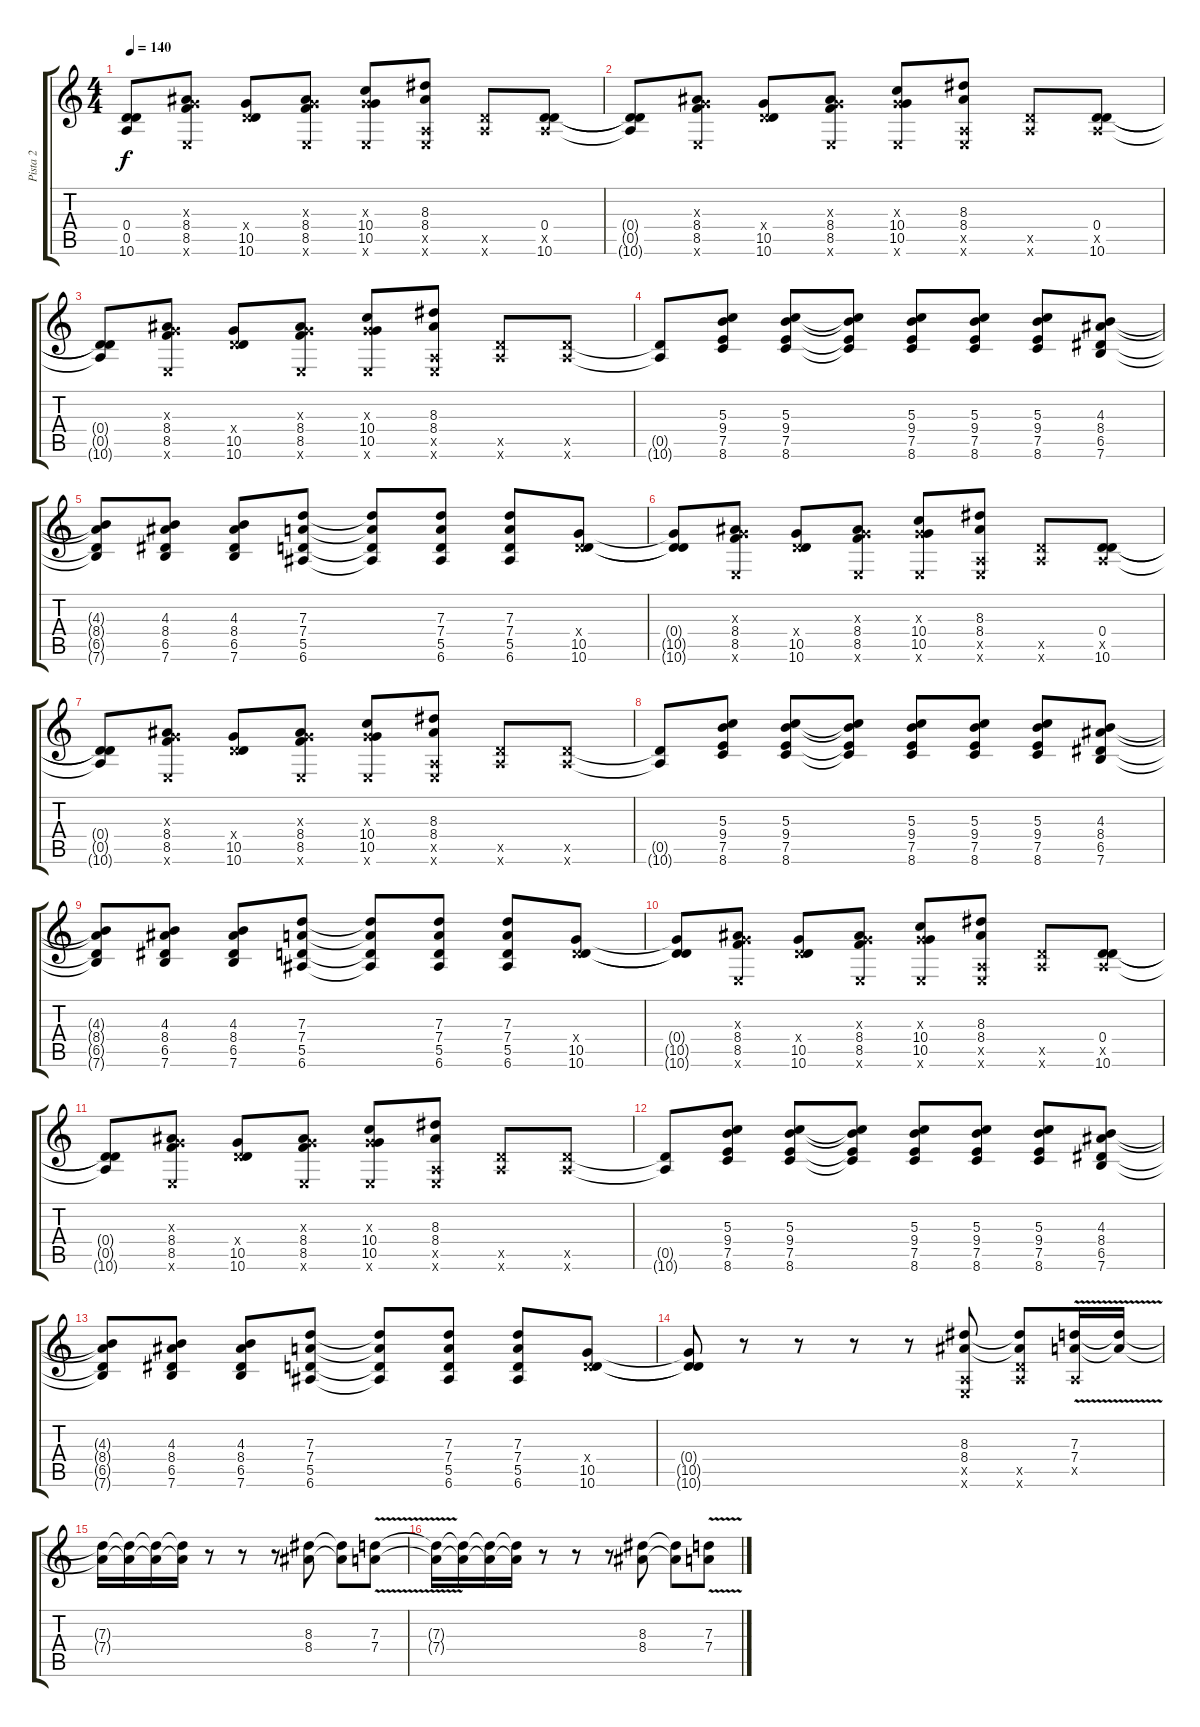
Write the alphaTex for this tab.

\track ("Pista 2" "Pista 2") {instrument distortionguitar}
\staff {score tabs}
\tuning (E4 B3 G3 D3 A2 E2) {hide}
\ts (4 4)
\tempo 140
\clef g2
\ks c
(0.4{t} 0.5{t} 10.6{t}).8{dy f} (0.3{x} 8.4 8.5 0.6{x}).8 (0.4{x} 10.5 10.6).8 (0.3{x} 8.4 8.5 0.6{x}).8 (0.3{x} 10.4 10.5 0.6{x}).8 (8.3 8.4 0.5{x} 0.6{x}).8 (0.5{x} 10.6{x}).8 (0.4 0.5{x} 10.6).8 |
(0.4{t} 0.5{t} 10.6{t}).8 (0.3{x} 8.4 8.5 0.6{x}).8 (0.4{x} 10.5 10.6).8 (0.3{x} 8.4 8.5 0.6{x}).8 (0.3{x} 10.4 10.5 0.6{x}).8 (8.3 8.4 0.5{x} 0.6{x}).8 (0.5{x} 10.6{x}).8 (0.4 0.5{x} 10.6).8 |
(0.4{t} 0.5{t} 10.6{t}).8 (0.3{x} 8.4 8.5 0.6{x}).8 (0.4{x} 10.5 10.6).8 (0.3{x} 8.4 8.5 0.6{x}).8 (0.3{x} 10.4 10.5 0.6{x}).8 (8.3 8.4 0.5{x} 0.6{x}).8 (0.5{x} 10.6{x}).8 (0.5{x} 10.6{x}).8 |
(0.5{t} 10.6{t}).8 (5.3 9.4 7.5 8.6).8 (5.3 9.4 7.5 8.6).8 (5.3{t} 9.4{t} 7.5{t} 8.6{t}).8 (5.3 9.4 7.5 8.6).8 (5.3 9.4 7.5 8.6).8 (5.3 9.4 7.5 8.6).8 (4.3 8.4 6.5 7.6).8 |
(4.3{t} 8.4{t} 6.5{t} 7.6{t}).8 (4.3 8.4 6.5 7.6).8 (4.3 8.4 6.5 7.6).8 (7.3 7.4 5.5 6.6).8 (7.3{t} 7.4{t} 5.5{t} 6.6{t}).8 (7.3 7.4 5.5 6.6).8 (7.3 7.4 5.5 6.6).8 (0.4{x} 10.5 10.6).8 |
(0.4{t} 10.5{t} 10.6{t}).8 (0.3{x} 8.4 8.5 0.6{x}).8 (0.4{x} 10.5 10.6).8 (0.3{x} 8.4 8.5 0.6{x}).8 (0.3{x} 10.4 10.5 0.6{x}).8 (8.3 8.4 0.5{x} 0.6{x}).8 (0.5{x} 10.6{x}).8 (0.4 0.5{x} 10.6).8 |
(0.4{t} 0.5{t} 10.6{t}).8 (0.3{x} 8.4 8.5 0.6{x}).8 (0.4{x} 10.5 10.6).8 (0.3{x} 8.4 8.5 0.6{x}).8 (0.3{x} 10.4 10.5 0.6{x}).8 (8.3 8.4 0.5{x} 0.6{x}).8 (0.5{x} 10.6{x}).8 (0.5{x} 10.6{x}).8 |
(0.5{t} 10.6{t}).8 (5.3 9.4 7.5 8.6).8 (5.3 9.4 7.5 8.6).8 (5.3{t} 9.4{t} 7.5{t} 8.6{t}).8 (5.3 9.4 7.5 8.6).8 (5.3 9.4 7.5 8.6).8 (5.3 9.4 7.5 8.6).8 (4.3 8.4 6.5 7.6).8 |
(4.3{t} 8.4{t} 6.5{t} 7.6{t}).8 (4.3 8.4 6.5 7.6).8 (4.3 8.4 6.5 7.6).8 (7.3 7.4 5.5 6.6).8 (7.3{t} 7.4{t} 5.5{t} 6.6{t}).8 (7.3 7.4 5.5 6.6).8 (7.3 7.4 5.5 6.6).8 (0.4{x} 10.5 10.6).8 |
(0.4{t} 10.5{t} 10.6{t}).8 (0.3{x} 8.4 8.5 0.6{x}).8 (0.4{x} 10.5 10.6).8 (0.3{x} 8.4 8.5 0.6{x}).8 (0.3{x} 10.4 10.5 0.6{x}).8 (8.3 8.4 0.5{x} 0.6{x}).8 (0.5{x} 10.6{x}).8 (0.4 0.5{x} 10.6).8 |
(0.4{t} 0.5{t} 10.6{t}).8 (0.3{x} 8.4 8.5 0.6{x}).8 (0.4{x} 10.5 10.6).8 (0.3{x} 8.4 8.5 0.6{x}).8 (0.3{x} 10.4 10.5 0.6{x}).8 (8.3 8.4 0.5{x} 0.6{x}).8 (0.5{x} 10.6{x}).8 (0.5{x} 10.6{x}).8 |
(0.5{t} 10.6{t}).8 (5.3 9.4 7.5 8.6).8 (5.3 9.4 7.5 8.6).8 (5.3{t} 9.4{t} 7.5{t} 8.6{t}).8 (5.3 9.4 7.5 8.6).8 (5.3 9.4 7.5 8.6).8 (5.3 9.4 7.5 8.6).8 (4.3 8.4 6.5 7.6).8 |
(4.3{t} 8.4{t} 6.5{t} 7.6{t}).8 (4.3 8.4 6.5 7.6).8 (4.3 8.4 6.5 7.6).8 (7.3 7.4 5.5 6.6).8 (7.3{t} 7.4{t} 5.5{t} 6.6{t}).8 (7.3 7.4 5.5 6.6).8 (7.3 7.4 5.5 6.6).8 (0.4{x} 10.5 10.6).8 |
(0.4{t} 10.5{t} 10.6{t}).8 r.8 r.8 r.8 r.8 (8.3 8.4 0.5{x} 0.6{x}).8 (8.3{t} 8.4{t} 0.5{x} 10.6{x}).8 (7.3{v} 7.4{v} 0.5{x}).16 (7.3{t} 7.4{t}).16 |
(7.3{t} 7.4{t}).16 (7.3{t} 7.4{t}).16 (7.3{t} 7.4{t}).16 (7.3{t} 7.4{t}).16 r.8 r.8 r.8 (8.3 8.4).8 (8.3{t} 8.4{t}).8 (7.3{v} 7.4{v}).8 |
(7.3{t} 7.4{t}).16 (7.3{t} 7.4{t}).16 (7.3{t} 7.4{t}).16 (7.3{t} 7.4{t}).16 r.8 r.8 r.8 (8.3 8.4).8 (8.3{t} 8.4{t}).8 (7.3{v} 7.4{v}).8
